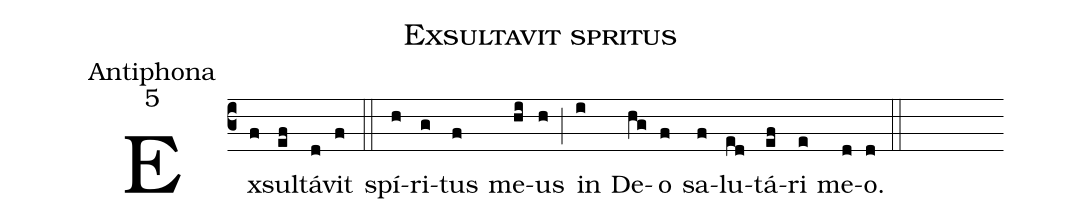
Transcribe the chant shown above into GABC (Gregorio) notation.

name:Exsultavit spritus;
office-part:Antiphona;
mode:5;
%%
(c3) Ex(f)sul(ef)tá(d)vit(f) (::)
spí(h)ri(g)tus(f) me(hi)us(h) (;) in(i) De(hg)o(f) sa(f)lu(ed)tá(ef)ri(e) me(d)o.(d) (::)
